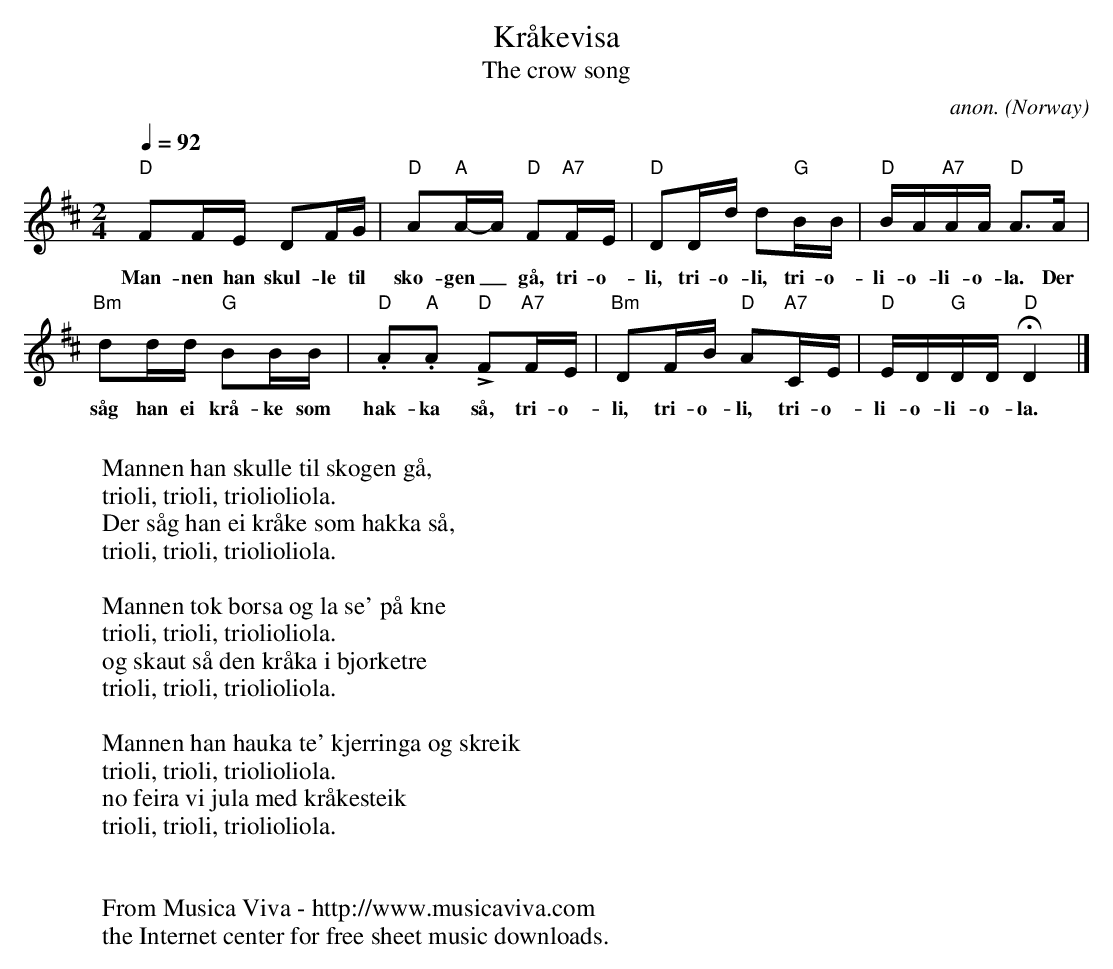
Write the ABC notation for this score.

X:1
T:Kr\aakevisa
T:The crow song
C:anon.
O:Norway
M:2/4
L:1/16
Q:1/4=92
K:D
"D"F2FE D2FG|"D"A2"A"A-A "D"F2"A7"FE|"D"D2Dd d2"G"BB|"D"BA"A7"AA"D" A3A|
w:Man-nen han skul-le til sko-gen_ g\aa, tri-o-li, tri-o-li, tri-o-li-o-li-o-la. Der
"Bm"d2dd "G"B2BB|"D".A2"A".A2 "D"LF2"A7"FE|"Bm"D2FB "D"A2"A7"CE|"D"ED"G"DD "D"HD4|]
w:s\aag han ei kr\aa-ke som hak-ka s\aa, tri-o-li, tri-o-li, tri-o-li-o-li-o-la.
W:
W:Mannen han skulle til skogen g\aa,
W:  trioli, trioli, triolioliola.
W:Der s\aag han ei kr\aake som hakka s\aa,
W:  trioli, trioli, triolioliola.
W:
W:Mannen tok b\orsa og la se' p\aa kne
W:  trioli, trioli, triolioliola.
W:og skaut s\aa den kr\aaka i bj\orketre
W:  trioli, trioli, triolioliola.
W:
W:Mannen han hauka te' kjerringa og skreik
W:  trioli, trioli, triolioliola.
W:no feira vi jula med kr\aakesteik
W:  trioli, trioli, triolioliola.
W:
W:
W:  From Musica Viva - http://www.musicaviva.com
W:  the Internet center for free sheet music downloads.
